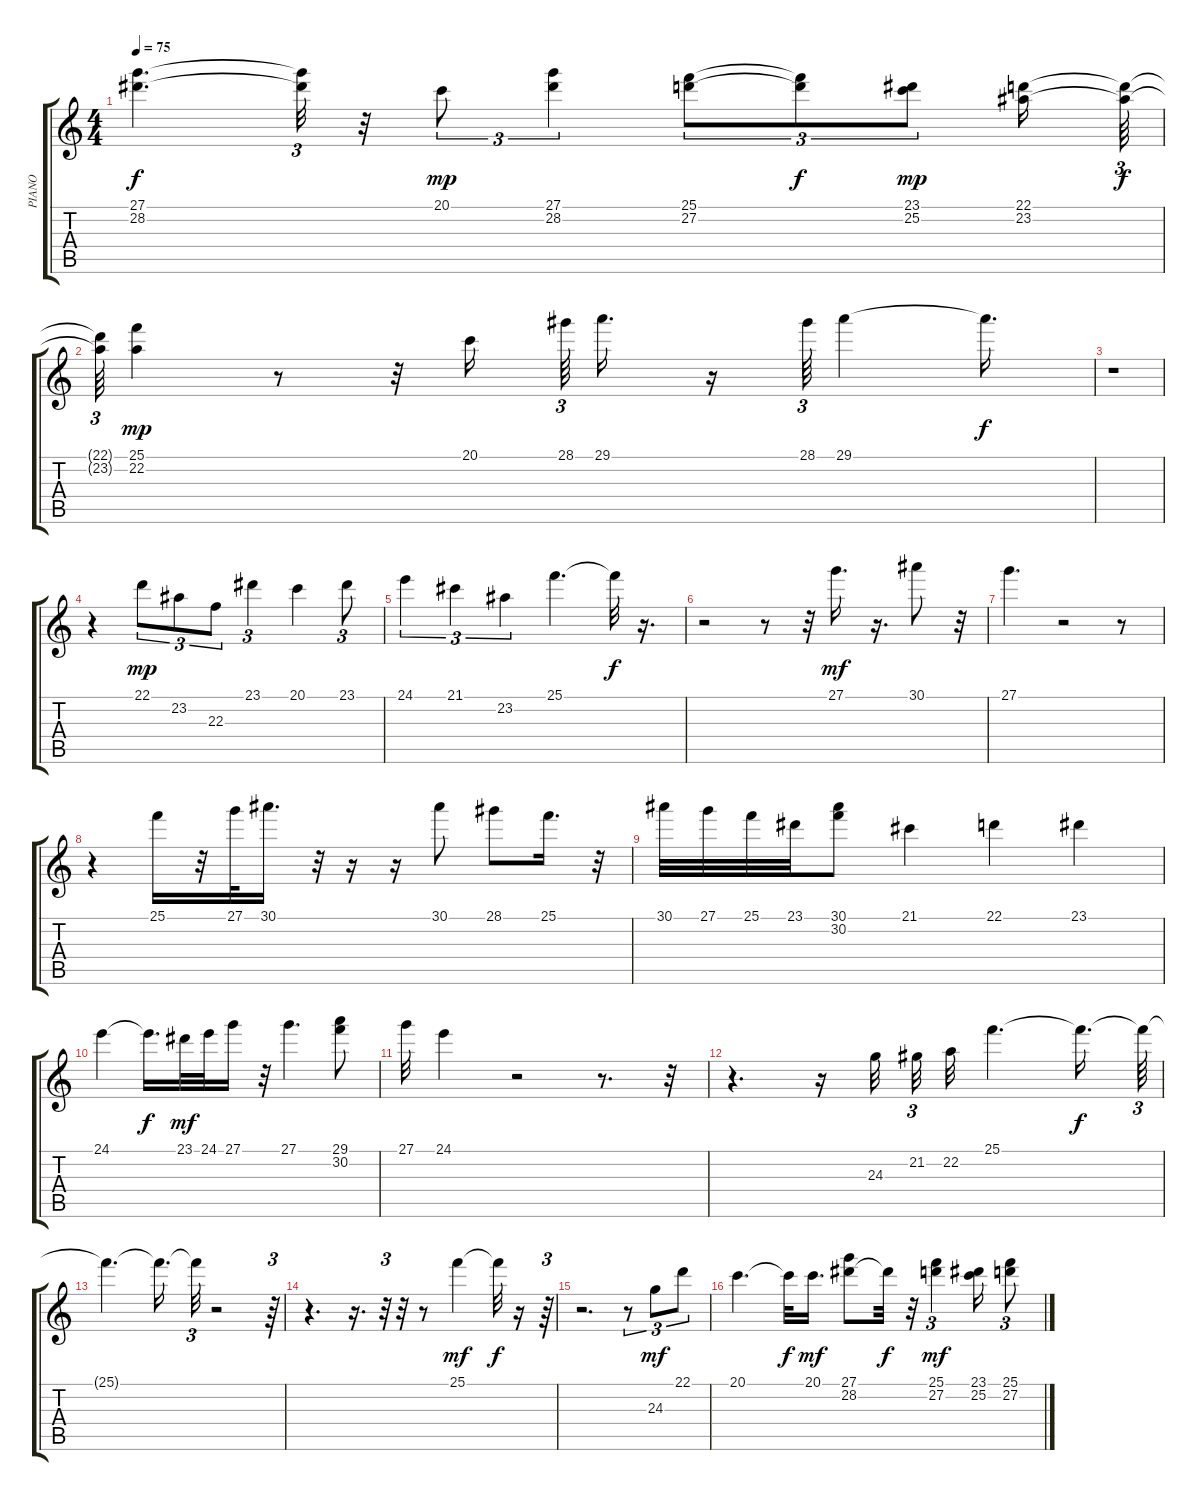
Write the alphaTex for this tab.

\track ("PIANO" "PIANO") {instrument acousticgrandpiano}
\staff {score tabs}
\tuning (E4 B3 G3 D3 A2 E2) {hide}
\ts (4 4)
\tempo 75
\clef g2
\ks c
(27.1{t} 28.2{t}).4{d dy f} (27.1{t} 28.2{t}).32{tu (3 2)} r.32 20.1.8{tu (3 2) dy mp} (27.1 28.2).4{tu (3 2)} (25.1 27.2).8{tu (3 2)} (25.1{t} 27.2{t}).8{tu (3 2) dy f} (23.1 25.2).8{tu (3 2) dy mp} (22.1 23.2).16 (22.1{t} 23.2{t}).64{tu (3 2) dy f} |
(22.1{t} 23.2{t}).64{tu (3 2)} (25.1 22.2).4{dy mp} r.8 r.32 20.1.16{beam splitsecondary} 28.1.64{tu (3 2)} 29.1.16{d} r.16 28.1.64{tu (3 2)} 29.1.4 29.1{t}.16{d dy f} |
r.1 |
r.4 22.1.8{tu (3 2) dy mp} 23.2.8{tu (3 2)} 22.3.8{tu (3 2)} 23.1.4{tu (3 2)} 20.1.4 23.1.8{tu (3 2)} |
24.1.4{tu (3 2)} 21.1.4{tu (3 2)} 23.2.4{tu (3 2)} 25.1.4{d} 25.1{t}.32{dy f} r.16{d} |
r.2 r.8 r.32 27.1.16{d dy mf} r.16{d} 30.1.8 r.32 |
27.1.4{d} r.2 r.8 |
r.4 25.1.16 r.32 27.1.32 30.1.16{d} r.32 r.16 r.16 30.1.8 28.1.8 25.1.16{d} r.32 |
30.1.32 27.1.32 25.1.32 23.1.32 (30.1 30.2).8 21.1.4 22.1.4 23.1.4 |
24.1.4 24.1{t}.16{d dy f} 23.1.32{dy mf} 24.1.32 27.1.16 r.32 27.1.4{d} (29.1 30.2).8 |
27.1.32 24.1.4 r.2 r.8{d} r.32 |
r.4{d} r.16 24.3.32{beam splitsecondary} 21.2.32{tu (3 2)} 22.2.32 25.1.4{d} 25.1{t}.16{d dy f} 25.1{t}.64{tu (3 2)} |
25.1{t}.4{d} 25.1{t}.16{d} 25.1{t}.32{tu (3 2)} r.2 r.64{tu (3 2)} |
r.4{d} r.16{d} r.32{tu (3 2)} r.32 r.8 25.1.4{dy mf} 25.1{t}.32{dy f} r.16 r.64{tu (3 2)} |
r.2{d} r.8{tu (3 2)} 24.3.8{tu (3 2) dy mf} 22.1.8{tu (3 2)} |
20.1.4{d} 20.1{t}.32{dy f} 20.1.16{d dy mf} (27.1 28.2).8 28.2{t}.32{dy f} r.32 (25.1 27.2).4{tu (3 2) dy mf} (23.1 25.2).16 (25.1 27.2).8{tu (3 2)}
